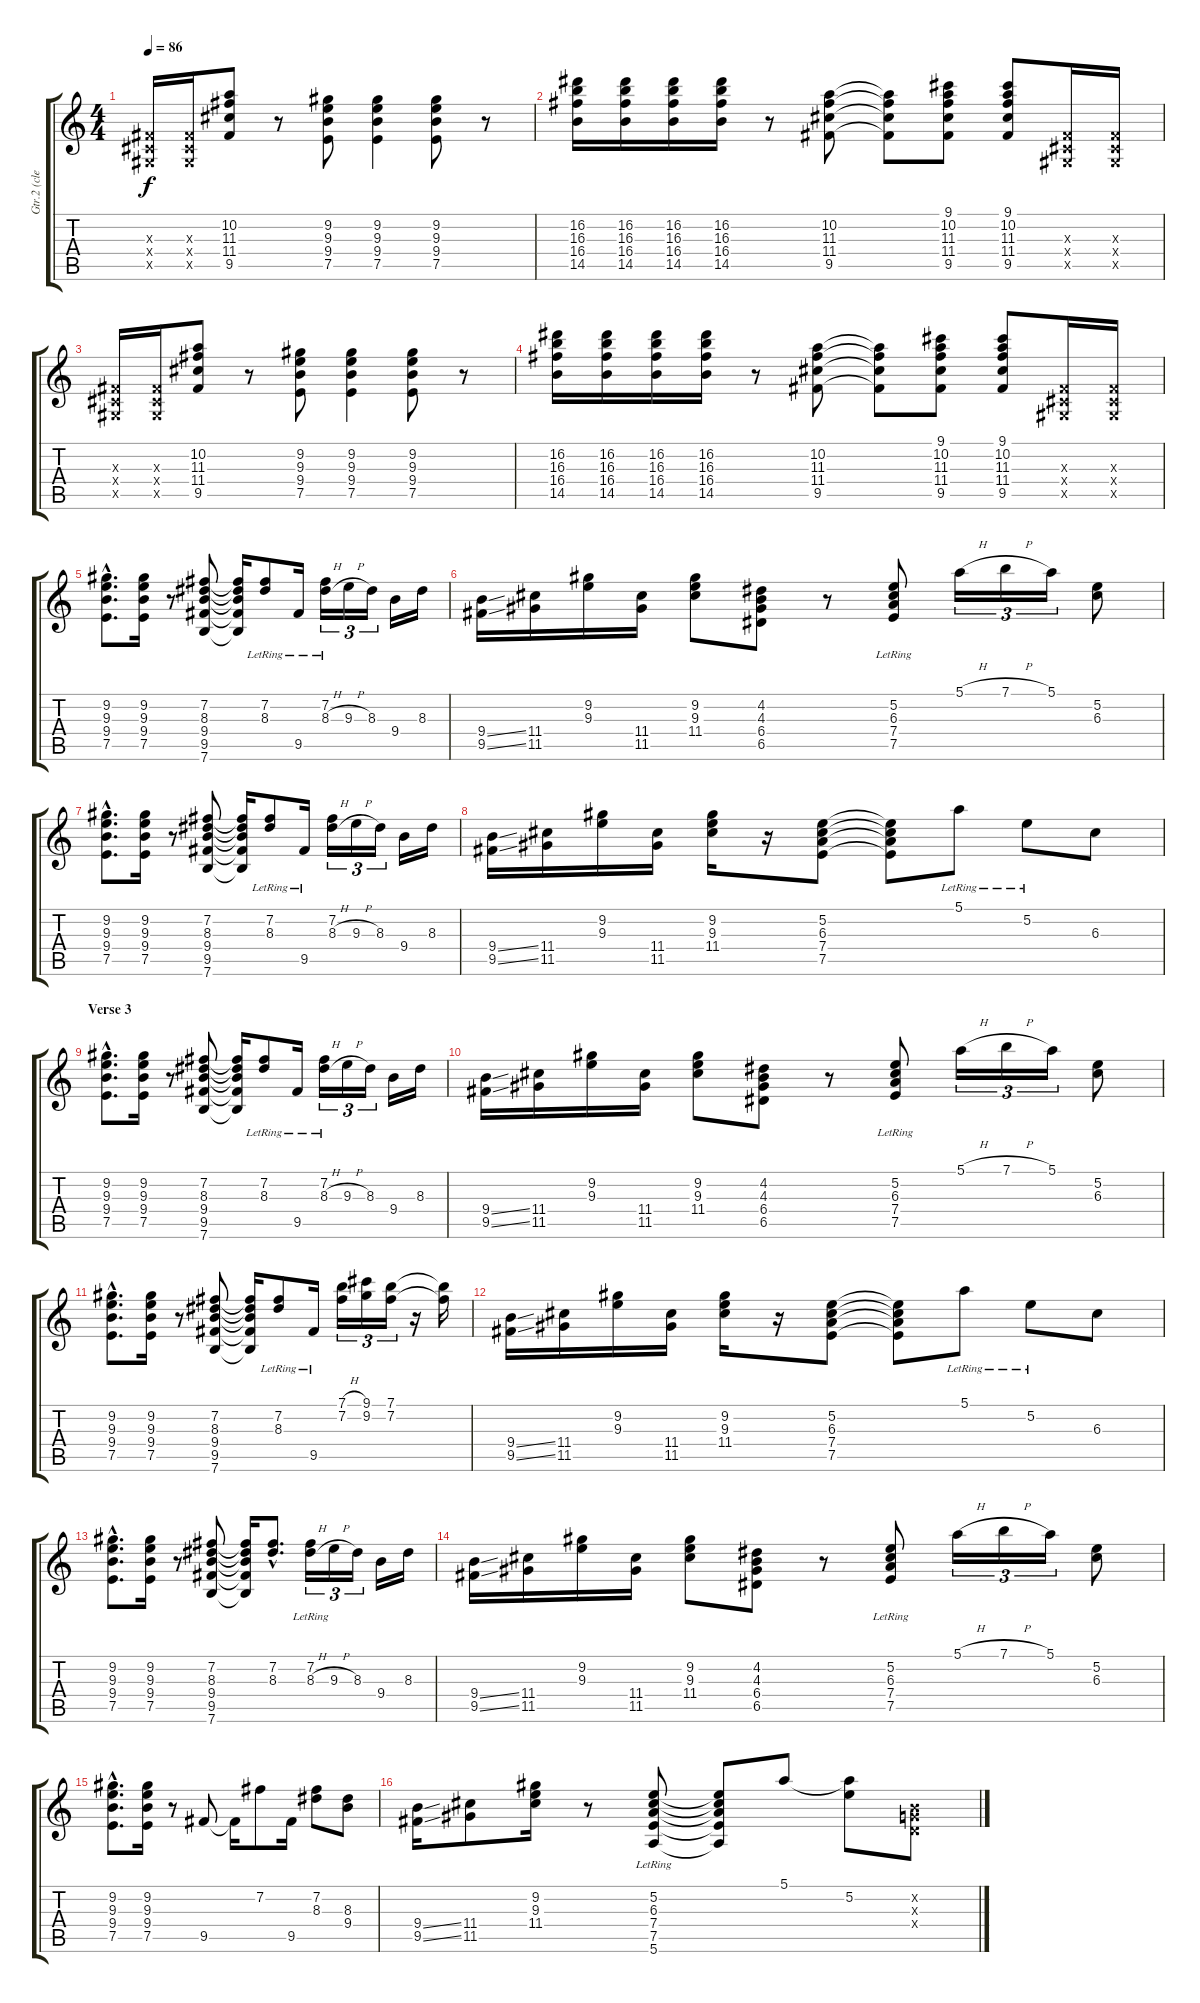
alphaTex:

\track ("Gtr.2 (clean)" "Gtr.2 (cle") {instrument electricguitarclean}
\staff {score tabs}
\tuning (E4 B3 G3 D3 A2 E2) {hide}
\ts (4 4)
\tempo 86
\clef g2
\ks c
(-1.3{x} -1.4{x} -1.5{x}).16{dy f} (-1.3{x} -1.4{x} -1.5{x}).16 (10.2 11.3 11.4 9.5).8 r.8 (9.2 9.3 9.4 7.5).8 (9.2 9.3 9.4 7.5).4 (9.2 9.3 9.4 7.5).8 r.8 |
(16.2 16.3 16.4 14.5).16 (16.2 16.3 16.4 14.5).16 (16.2 16.3 16.4 14.5).16 (16.2 16.3 16.4 14.5).16 r.8 (10.2 11.3 11.4 9.5).8 (10.2{t} 11.3{t} 11.4{t} 9.5{t}).8 (9.1 10.2 11.3 11.4 9.5).8 (9.1 10.2 11.3 11.4 9.5).8 (-1.3{x} -1.4{x} -1.5{x}).16 (-1.3{x} -1.4{x} -1.5{x}).16 |
(-1.3{x} -1.4{x} -1.5{x}).16 (-1.3{x} -1.4{x} -1.5{x}).16 (10.2 11.3 11.4 9.5).8 r.8 (9.2 9.3 9.4 7.5).8 (9.2 9.3 9.4 7.5).4 (9.2 9.3 9.4 7.5).8 r.8 |
(16.2 16.3 16.4 14.5).16 (16.2 16.3 16.4 14.5).16 (16.2 16.3 16.4 14.5).16 (16.2 16.3 16.4 14.5).16 r.8 (10.2 11.3 11.4 9.5).8 (10.2{t} 11.3{t} 11.4{t} 9.5{t}).8 (9.1 10.2 11.3 11.4 9.5).8 (9.1 10.2 11.3 11.4 9.5).8 (-1.3{x} -1.4{x} -1.5{x}).16 (-1.3{x} -1.4{x} -1.5{x}).16 |
(9.2{hac} 9.3{hac} 9.4{hac} 7.5{hac}).8{d} (9.2 9.3 9.4 7.5).16 r.8 (7.2 8.3 9.4 9.5 7.6).8 (7.2{t} 8.3{t} 9.4{t} 9.5{t} 7.6{t}).16 (7.2{lr} 8.3{lr}).8 9.5{lr}.16 (7.2{lr} 8.3{h}).16{tu (3 2)} 9.3{h}.16{tu (3 2)} 8.3.16{tu (3 2)} 9.4.16 8.3.16 |
(9.4{ss} 9.5{ss}).16 (11.4 11.5).16 (9.2 9.3).16 (11.4 11.5).16 (9.2 9.3 11.4).8 (4.2 4.3 6.4 6.5).8 r.8 (5.2{lr} 6.3{lr} 7.4{lr} 7.5{lr}).8 5.1{h}.16{tu (3 2)} 7.1{h}.16{tu (3 2)} 5.1.16{tu (3 2)} (5.2 6.3).8 |
(9.2{hac} 9.3{hac} 9.4{hac} 7.5{hac}).8{d} (9.2 9.3 9.4 7.5).16 r.8 (7.2 8.3 9.4 9.5 7.6).8 (7.2{t} 8.3{t} 9.4{t} 9.5{t} 7.6{t}).16 (7.2{lr} 8.3{lr}).8 9.5{lr}.16 (7.2 8.3{h}).16{tu (3 2)} 9.3{h}.16{tu (3 2)} 8.3.16{tu (3 2)} 9.4.16 8.3.16 |
(9.4{ss} 9.5{ss}).16 (11.4 11.5).16 (9.2 9.3).16 (11.4 11.5).16 (9.2 9.3 11.4).16 r.16 (5.2 6.3 7.4 7.5).8 (5.2{t} 6.3{t} 7.4{t} 7.5{t}).8 5.1{lr}.8 5.2{lr}.8 6.3.8 |
\section ("" "Verse 3")
(9.2{hac} 9.3{hac} 9.4{hac} 7.5{hac}).8{d} (9.2 9.3 9.4 7.5).16 r.8 (7.2 8.3 9.4 9.5 7.6).8 (7.2{t} 8.3{t} 9.4{t} 9.5{t} 7.6{t}).16 (7.2{lr} 8.3{lr}).8 9.5{lr}.16 (7.2{lr} 8.3{h}).16{tu (3 2)} 9.3{h}.16{tu (3 2)} 8.3.16{tu (3 2)} 9.4.16 8.3.16 |
(9.4{ss} 9.5{ss}).16 (11.4 11.5).16 (9.2 9.3).16 (11.4 11.5).16 (9.2 9.3 11.4).8 (4.2 4.3 6.4 6.5).8 r.8 (5.2{lr} 6.3{lr} 7.4{lr} 7.5{lr}).8 5.1{h}.16{tu (3 2)} 7.1{h}.16{tu (3 2)} 5.1.16{tu (3 2)} (5.2 6.3).8 |
(9.2{hac} 9.3{hac} 9.4{hac} 7.5{hac}).8{d} (9.2 9.3 9.4 7.5).16 r.8 (7.2 8.3 9.4 9.5 7.6).8 (7.2{t} 8.3{t} 9.4{t} 9.5{t} 7.6{t}).16 (7.2{lr} 8.3{lr}).8 9.5{lr}.16 (7.1{h} 7.2{h}).16{tu (3 2)} (9.1 9.2).16{tu (3 2)} (7.1 7.2).16{tu (3 2)} r.16 (7.1{t} 7.2{t}).16 |
(9.4{ss} 9.5{ss}).16 (11.4 11.5).16 (9.2 9.3).16 (11.4 11.5).16 (9.2 9.3 11.4).16 r.16 (5.2 6.3 7.4 7.5).8 (5.2{t} 6.3{t} 7.4{t} 7.5{t}).8 5.1{lr}.8 5.2{lr}.8 6.3.8 |
(9.2{hac} 9.3{hac} 9.4{hac} 7.5{hac}).8{d} (9.2 9.3 9.4 7.5).16 r.8 (7.2 8.3 9.4 9.5 7.6).8 (7.2{t} 8.3{t} 9.4{t} 9.5{t} 7.6{t}).16 (7.2{hac} 8.3{hac}).8{d} (7.2{lr} 8.3{h}).16{tu (3 2)} 9.3{h}.16{tu (3 2)} 8.3.16{tu (3 2)} 9.4.16 8.3.16 |
(9.4{ss} 9.5{ss}).16 (11.4 11.5).16 (9.2 9.3).16 (11.4 11.5).16 (9.2 9.3 11.4).8 (4.2 4.3 6.4 6.5).8 r.8 (5.2{lr} 6.3{lr} 7.4{lr} 7.5{lr}).8 5.1{h}.16{tu (3 2)} 7.1{h}.16{tu (3 2)} 5.1.16{tu (3 2)} (5.2 6.3).8 |
(9.2{hac} 9.3{hac} 9.4{hac} 7.5{hac}).8{d} (9.2 9.3 9.4 7.5).16 r.8 9.5.8 9.5{t}.16 7.2.8 9.5.16 (7.2 8.3).8 (8.3 9.4).8 |
(9.4{ss} 9.5{ss}).16 (11.4 11.5).8 (9.2 9.3 11.4).16 r.8 (5.2{lr} 6.3{lr} 7.4{lr} 7.5{lr} 5.6{lr}).8 (5.2{t} 6.3{t} 7.4{t} 7.5{t} 5.6{t}).8 5.1.8 (5.1{t} 5.2).8 (0.2{x} 0.3{x} 0.4{x}).8
